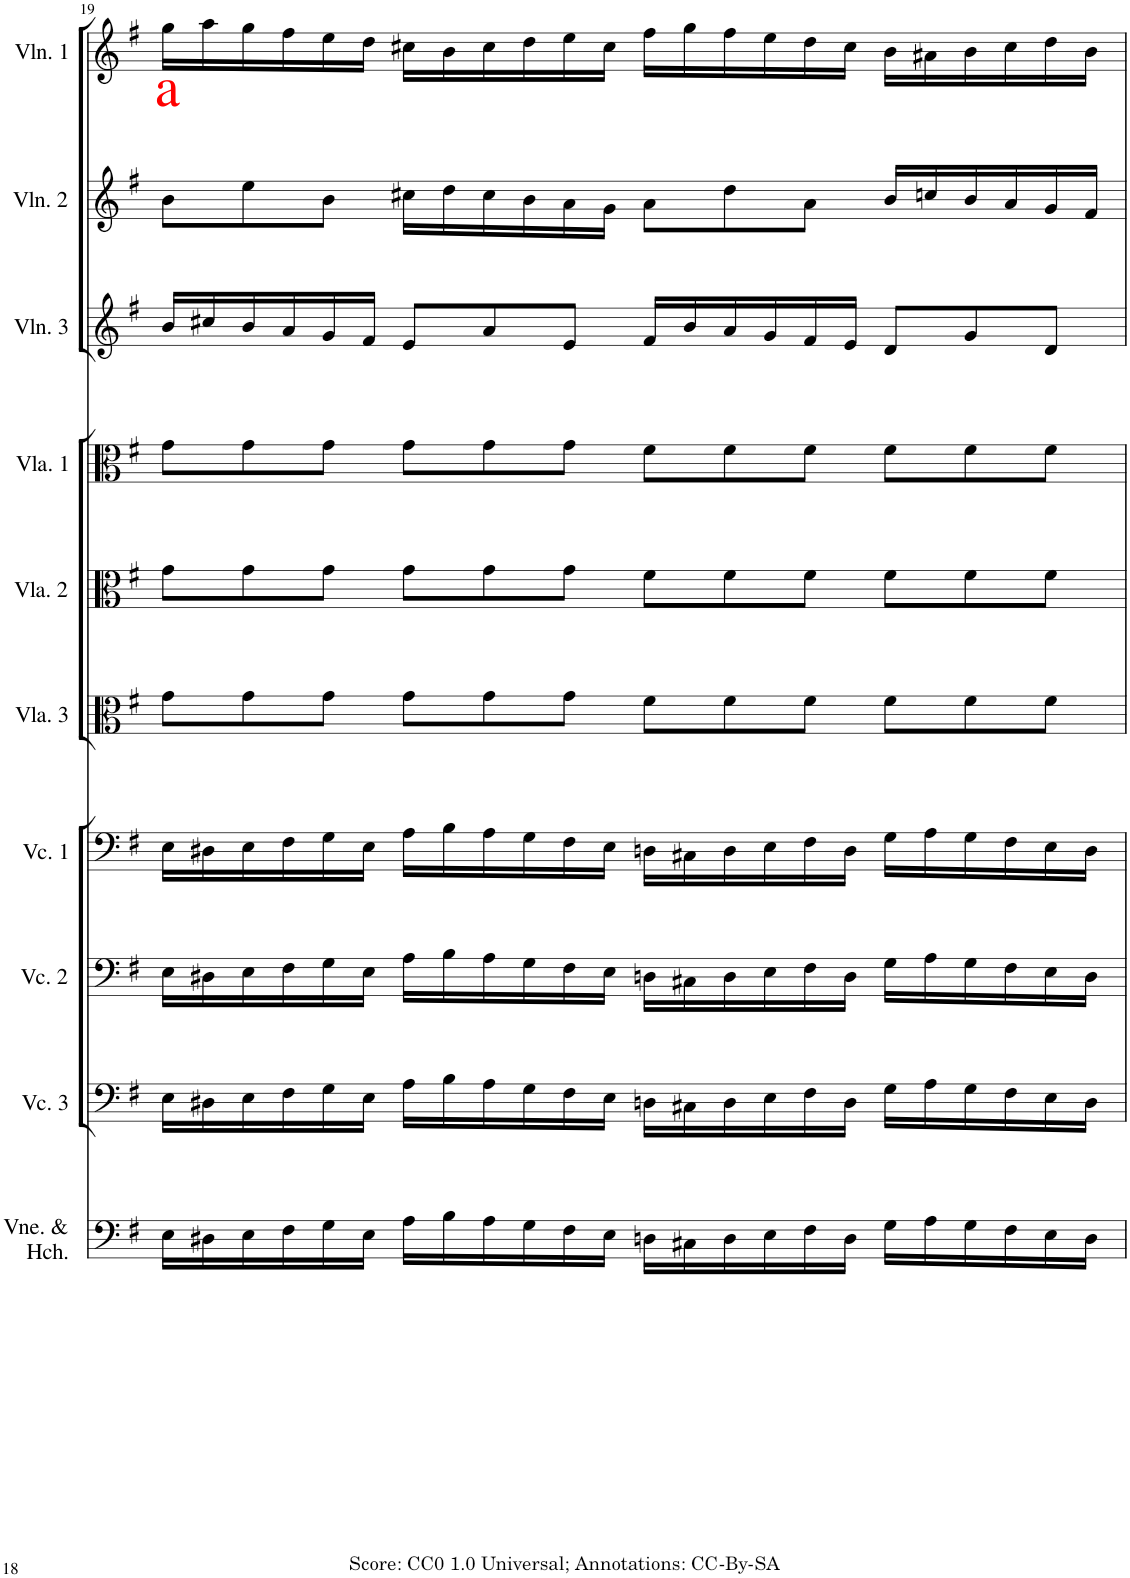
**kern	**kern	**kern	**kern	**kern	**kern	**kern	**kern	**kern	**kern	**text
*part10	*part9	*part8	*part7	*part6	*part5	*part4	*part3	*part2	*part1	*part1
*staff10	*staff9	*staff8	*staff7	*staff6	*staff5	*staff4	*staff3	*staff2	*staff1	*staff1
*I"Violone &amp; Harpsichord	*I"Violoncello 3	*I"Violoncello 2	*I"Violoncello 1	*I"Viola 3	*I"Viola 2	*I"Viola 1	*I"Violin 3	*I"Violin 2	*I"Violin 1	*
*I'Vne. &amp; Hch.	*I'Vc. 3	*I'Vc. 2	*I'Vc. 1	*I'Vla. 3	*I'Vla. 2	*I'Vla. 1	*I'Vln. 3	*I'Vln. 2	*I'Vln. 1	*
!!LO:PB:g=z
*clefF4	*clefF4	*clefF4	*clefF4	*clefC3	*clefC3	*clefC3	*clefG2	*clefG2	*clefG2	*
*k[f#]	*k[f#]	*k[f#]	*k[f#]	*k[f#]	*k[f#]	*k[f#]	*k[f#]	*k[f#]	*k[f#]	*
*M12/8	*M12/8	*M12/8	*M12/8	*M12/8	*M12/8	*M12/8	*M12/8	*M12/8	*M12/8	*
=19	=19	=19	=19	=19	=19	=19	=19	=19	=19	=19
!	!	!	!	!	!	!	!	!	!	!LO:LY:b:color=#FF0000
16E\LL	16E\LL	16E\LL	16E\LL	8g\L	8g\L	8g\L	16b/LL	8b\L	16gg\LL	a
16D#X\	16D#X\	16D#X\	16D#X\	.	.	.	16cc#X/	.	16aa\	.
16E\	16E\	16E\	16E\	8g\	8g\	8g\	16b/	8ee\	16gg\	.
16F#\	16F#\	16F#\	16F#\	.	.	.	16a/	.	16ff#\	.
16G\	16G\	16G\	16G\	8g\J	8g\J	8g\J	16g/	8b\J	16ee\	.
16E\JJ	16E\JJ	16E\JJ	16E\JJ	.	.	.	16f#/JJ	.	16dd\JJ	.
16A\LL	16A\LL	16A\LL	16A\LL	8g\L	8g\L	8g\L	8e/L	16cc#X\LL	16cc#X\LL	.
16B\	16B\	16B\	16B\	.	.	.	.	16dd\	16b\	.
16A\	16A\	16A\	16A\	8g\	8g\	8g\	8a/	16cc#\	16cc#\	.
16G\	16G\	16G\	16G\	.	.	.	.	16b\	16dd\	.
16F#\	16F#\	16F#\	16F#\	8g\J	8g\J	8g\J	8e/J	16a\	16ee\	.
16E\JJ	16E\JJ	16E\JJ	16E\JJ	.	.	.	.	16g\JJ	16cc#\JJ	.
16Dn\LL	16Dn\LL	16Dn\LL	16Dn\LL	8f#\L	8f#\L	8f#\L	16f#/LL	8a\L	16ff#\LL	.
16C#X\	16C#X\	16C#X\	16C#X\	.	.	.	16b/	.	16gg\	.
16D\	16D\	16D\	16D\	8f#\	8f#\	8f#\	16a/	8dd\	16ff#\	.
16E\	16E\	16E\	16E\	.	.	.	16g/	.	16ee\	.
16F#\	16F#\	16F#\	16F#\	8f#\J	8f#\J	8f#\J	16f#/	8a\J	16dd\	.
16D\JJ	16D\JJ	16D\JJ	16D\JJ	.	.	.	16e/JJ	.	16cc#\JJ	.
16G\LL	16G\LL	16G\LL	16G\LL	8f#\L	8f#\L	8f#\L	8d/L	16b/LL	16b\LL	.
16A\	16A\	16A\	16A\	.	.	.	.	16ccn/	16a#X\	.
16G\	16G\	16G\	16G\	8f#\	8f#\	8f#\	8g/	16b/	16b\	.
16F#\	16F#\	16F#\	16F#\	.	.	.	.	16a/	16cc#\	.
16E\	16E\	16E\	16E\	8f#\J	8f#\J	8f#\J	8d/J	16g/	16dd\	.
16D\JJ	16D\JJ	16D\JJ	16D\JJ	.	.	.	.	16f#/JJ	16b\JJ	.
=	=	=	=	=	=	=	=	=	=	=
*-	*-	*-	*-	*-	*-	*-	*-	*-	*-	*-
